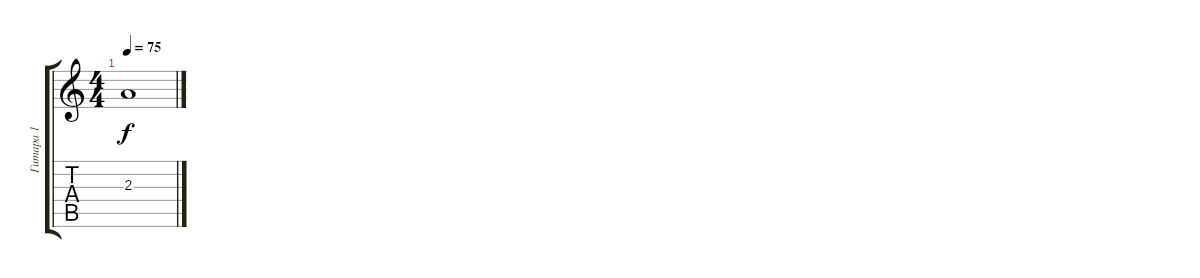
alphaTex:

\track ("Гитара 1" "Гитара 1") {instrument distortionguitar}
\staff {score tabs}
\tuning (E4 B3 G3 D3 A2 E2) {hide}
\ts (4 4)
\tempo 75
\clef g2
\ks c
2.3{t}.1{dy f}
